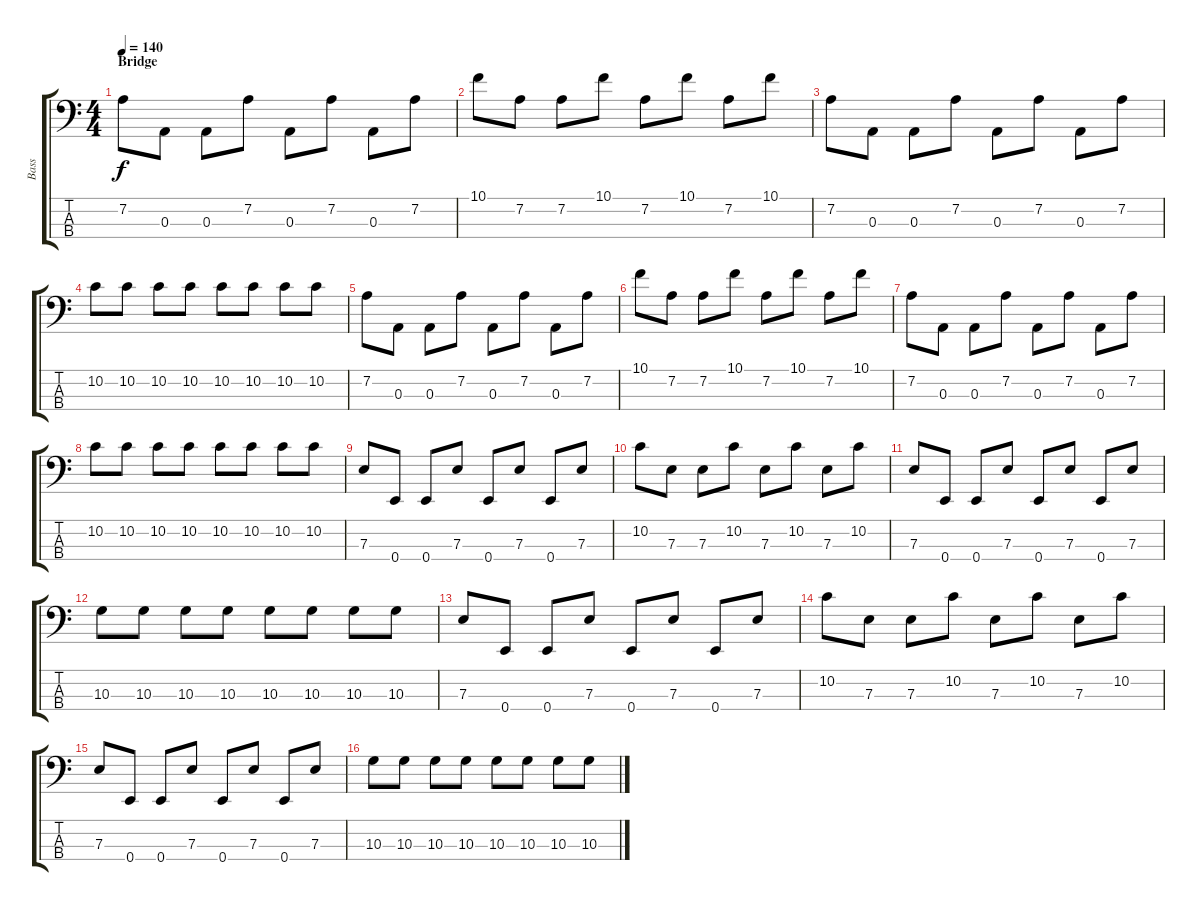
\track ("Bass" "Bass") {instrument electricbassfinger}
\staff {score tabs}
\tuning (G2 D2 A1 E1) {hide}
\ts (4 4)
\section ("" "Bridge ")
\tempo 140
\clef f4
\ks c
7.2.8{dy f} 0.3.8 0.3.8 7.2.8 0.3.8 7.2.8 0.3.8 7.2.8 |
10.1.8 7.2.8 7.2.8 10.1.8 7.2.8 10.1.8 7.2.8 10.1.8 |
7.2.8 0.3.8 0.3.8 7.2.8 0.3.8 7.2.8 0.3.8 7.2.8 |
10.2.8 10.2.8 10.2.8 10.2.8 10.2.8 10.2.8 10.2.8 10.2.8 |
7.2.8 0.3.8 0.3.8 7.2.8 0.3.8 7.2.8 0.3.8 7.2.8 |
10.1.8 7.2.8 7.2.8 10.1.8 7.2.8 10.1.8 7.2.8 10.1.8 |
7.2.8 0.3.8 0.3.8 7.2.8 0.3.8 7.2.8 0.3.8 7.2.8 |
10.2.8 10.2.8 10.2.8 10.2.8 10.2.8 10.2.8 10.2.8 10.2.8 |
7.3.8 0.4.8 0.4.8 7.3.8 0.4.8 7.3.8 0.4.8 7.3.8 |
10.2.8 7.3.8 7.3.8 10.2.8 7.3.8 10.2.8 7.3.8 10.2.8 |
7.3.8 0.4.8 0.4.8 7.3.8 0.4.8 7.3.8 0.4.8 7.3.8 |
10.3.8 10.3.8 10.3.8 10.3.8 10.3.8 10.3.8 10.3.8 10.3.8 |
7.3.8 0.4.8 0.4.8 7.3.8 0.4.8 7.3.8 0.4.8 7.3.8 |
10.2.8 7.3.8 7.3.8 10.2.8 7.3.8 10.2.8 7.3.8 10.2.8 |
7.3.8 0.4.8 0.4.8 7.3.8 0.4.8 7.3.8 0.4.8 7.3.8 |
10.3.8 10.3.8 10.3.8 10.3.8 10.3.8 10.3.8 10.3.8 10.3.8
